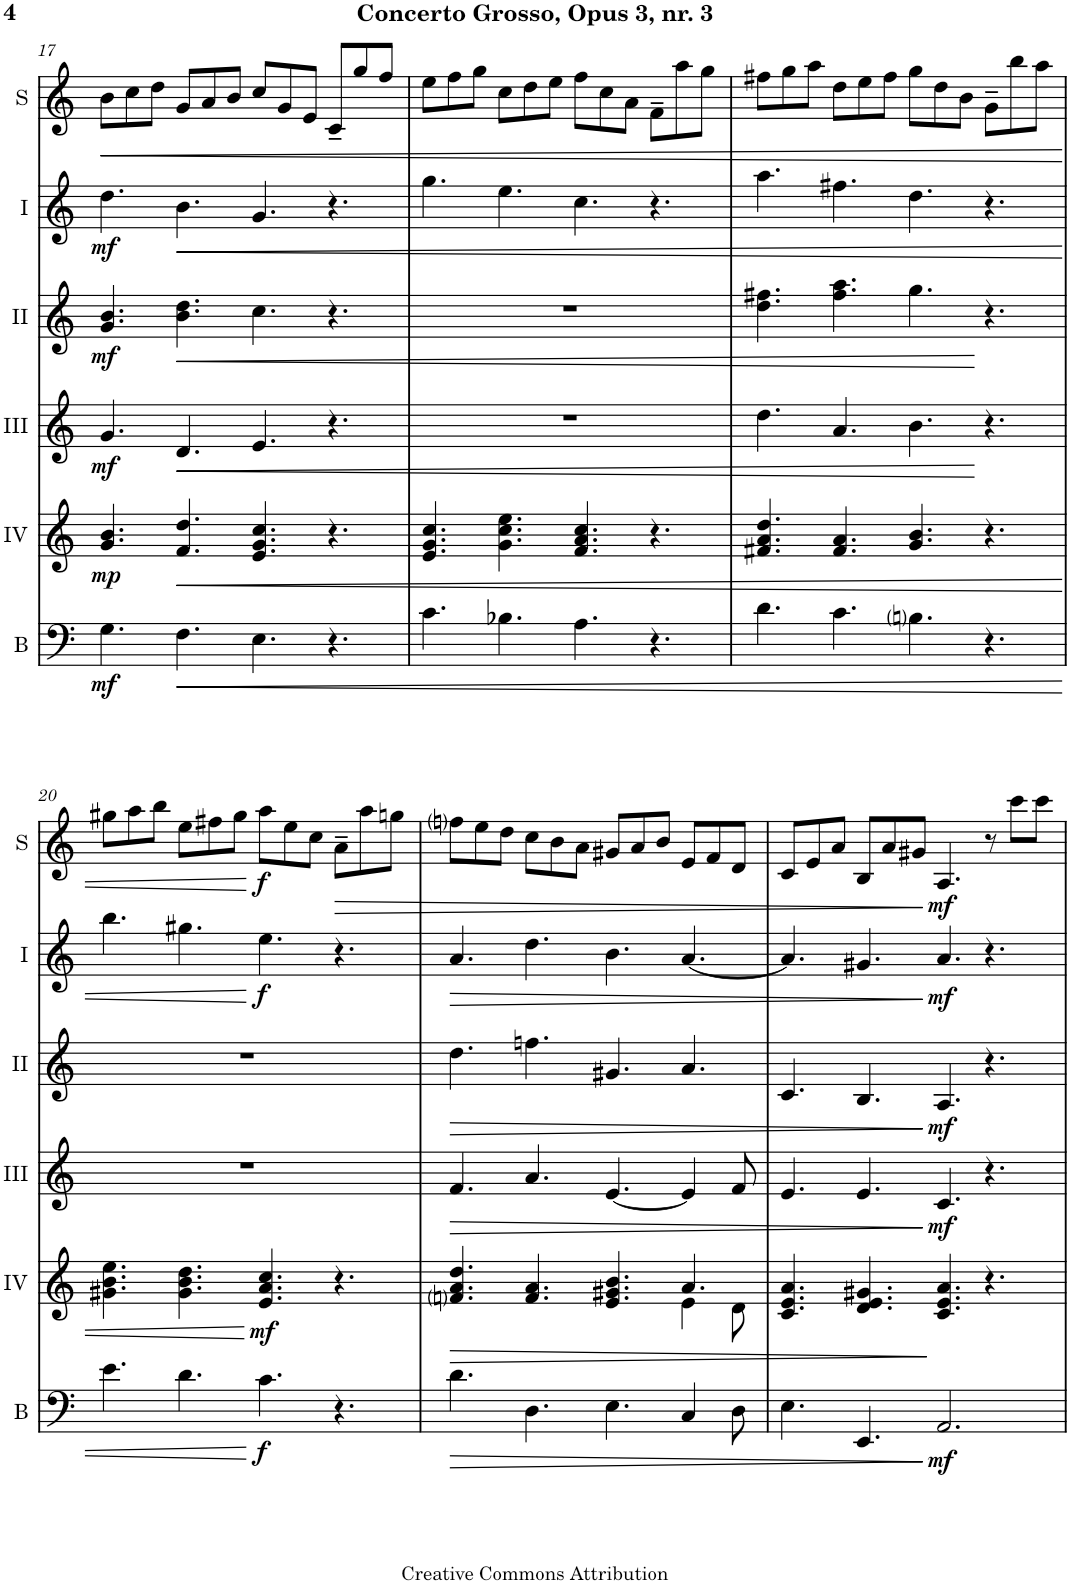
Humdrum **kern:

**kern	**dynam	**kern	**dynam	**kern	**dynam	**kern	**dynam	**kern	**dynam	**kern	**dynam
*part6	*part6	*part5	*part5	*part4	*part4	*part3	*part3	*part2	*part2	*part1	*part1
*staff6	*staff6	*staff5	*staff5	*staff4	*staff4	*staff3	*staff3	*staff2	*staff2	*staff1	*staff1
*I"Bass	*	*I"Acc. 4	*	*I"Acc. 3	*	*I"Acc. 2	*	*I"Acc. 1	*	*I"Solo	*
*I'B	*	*	*	*	*	*	*	*	*	*I'S	*
!!LO:PB:g=z
*clefF4	*	*clefG2	*	*clefG2	*	*clefG2	*	*clefG2	*	*clefG2	*
*Trd7c12	*	*	*	*	*	*	*	*	*	*	*
*k[]	*	*k[]	*	*k[]	*	*k[]	*	*k[]	*	*k[]	*
*M12/8	*	*M12/8	*	*M12/8	*	*M12/8	*	*M12/8	*	*M12/8	*
=17	=17	=17	=17	=17	=17	=17	=17	=17	=17	=17	=17
!	!LO:DY:b	!	!LO:DY:b	!	!LO:DY:b	!	!LO:DY:b	!	!LO:DY:b	!	!LO:HP:b
4.G\	mf	4.g/ 4.b/	mp	4.g/	mf	4.g/ 4.b/	mf	4.dd\	mf	8b\L	<
.	.	.	.	.	.	.	.	.	.	8cc\	.
.	.	.	.	.	.	.	.	.	.	8dd\J	.
!	!LO:HP:b	!	!LO:HP:b	!	!LO:HP:b	!	!LO:HP:b	!	!LO:HP:b	!	!
4.F\	<	4.f/ 4.dd/	<	4.d/	<	4.b\ 4.dd\	<	4.b\	<	8g/L	.
.	.	.	.	.	.	.	.	.	.	8a/	.
.	.	.	.	.	.	.	.	.	.	8b/J	.
4.E\	.	4.e/ 4.g/ 4.cc/	.	4.e/	.	4.cc\	.	4.g/	.	8cc/L	.
.	.	.	.	.	.	.	.	.	.	8g/	.
.	.	.	.	.	.	.	.	.	.	8e/J	.
4.r	.	4.r	.	4.r	.	4.r	.	4.r	.	8c~/L	.
.	.	.	.	.	.	.	.	.	.	8gg/	.
.	.	.	.	.	.	.	.	.	.	8ff/J	.
=18	=18	=18	=18	=18	=18	=18	=18	=18	=18	=18	=18
4.c\	.	4.e/ 4.g/ 4.cc/	.	1.r	.	1.r	.	4.gg\	.	8ee\L	.
.	.	.	.	.	.	.	.	.	.	8ff\	.
.	.	.	.	.	.	.	.	.	.	8gg\J	.
4.B-X\	.	4.g\ 4.cc\ 4.ee\	.	.	.	.	.	4.ee\	.	8cc\L	.
.	.	.	.	.	.	.	.	.	.	8dd\	.
.	.	.	.	.	.	.	.	.	.	8ee\J	.
4.A\	.	4.f/ 4.a/ 4.cc/	.	.	.	.	.	4.cc\	.	8ff\L	.
.	.	.	.	.	.	.	.	.	.	8cc\	.
.	.	.	.	.	.	.	.	.	.	8a\J	.
4.r	.	4.r	.	.	.	.	.	4.r	.	8f~\L	.
.	.	.	.	.	.	.	.	.	.	8aa\	.
.	.	.	.	.	.	.	.	.	.	8gg\J	.
=19	=19	=19	=19	=19	=19	=19	=19	=19	=19	=19	=19
4.d\	.	4.f#X/ 4.a/ 4.dd/	.	4.dd\	.	4.dd\ 4.ff#X\	.	4.aa\	.	8ff#X\L	.
.	.	.	.	.	.	.	.	.	.	8gg\	.
.	.	.	.	.	.	.	.	.	.	8aa\J	.
4.c\	.	4.f#/ 4.a/	.	4.a/	.	4.ff#\ 4.aa\	.	4.ff#X\	.	8dd\L	.
.	.	.	.	.	.	.	.	.	.	8ee\	.
.	.	.	.	.	.	.	.	.	.	8ff#\J	.
4.Bni\	.	4.g/ 4.b/	.	4.b\	.	4.gg\	.	4.dd\	.	8gg\L	.
.	.	.	.	.	.	.	.	.	.	8dd\	.
.	.	.	.	.	.	.	.	.	.	8b\J	.
4.r	.	4.r	.	4.r	[	4.r	[	4.r	.	8g~\L	.
.	.	.	.	.	.	.	.	.	.	8bb\	.
.	.	.	.	.	.	.	.	.	.	8aa\J	.
!!LO:LB:g=z
=20	=20	=20	=20	=20	=20	=20	=20	=20	=20	=20	=20
4.e\	.	4.g#X\ 4.b\ 4.ee\	.	1.r	.	1.r	.	4.bb\	.	8gg#X\L	.
.	.	.	.	.	.	.	.	.	.	8aa\	.
.	.	.	.	.	.	.	.	.	.	8bb\J	.
4.d\	.	4.g#\ 4.b\ 4.dd\	.	.	.	.	.	4.gg#X\	.	8ee\L	.
.	.	.	.	.	.	.	.	.	.	8ff#X\	.
.	.	.	.	.	.	.	.	.	.	8gg#\J	.
!	!LO:DY:n=1:b	!	!LO:DY:n=1:b	!	!	!	!	!	!LO:DY:n=1:b	!	!LO:DY:n=1:b
4.c\	[ f	4.e/ 4.a/ 4.cc/	[ mf	.	.	.	.	4.ee\	[ f	8aa\L	[ f
.	.	.	.	.	.	.	.	.	.	8ee\	.
.	.	.	.	.	.	.	.	.	.	8cc\J	.
!	!	!	!	!	!	!	!	!	!	!	!LO:HP:b
4.r	.	4.r	.	.	.	.	.	4.r	.	8a~\L	>
.	.	.	.	.	.	.	.	.	.	8aa\	.
.	.	.	.	.	.	.	.	.	.	8ggn\J	.
=21	=21	=21	=21	=21	=21	=21	=21	=21	=21	=21	=21
!	!LO:HP:b	!	!LO:HP:b	!	!LO:HP:b	!	!LO:HP:b	!	!LO:HP:b	!	!
*	*	*^	*	*	*	*	*	*	*	*	*
4.d\	>	4.fni/ 4.a/ 4.dd/	4.ryy	>	4.f/	>	4.dd\	>	4.a/	>	8ffni\L	.
.	.	.	.	.	.	.	.	.	.	.	8ee\	.
.	.	.	.	.	.	.	.	.	.	.	8dd\J	.
4.D\	.	4.f/ 4.a/	4.ryy	.	4.a/	.	4.ffn\	.	4.dd\	.	8cc\L	.
.	.	.	.	.	.	.	.	.	.	.	8b\	.
.	.	.	.	.	.	.	.	.	.	.	8a\J	.
4.E\	.	4.e/ 4.g#X/ 4.b/	4.ryy	.	[4.e/	.	4.g#X/	.	4.b\	.	8g#X/L	.
.	.	.	.	.	.	.	.	.	.	.	8a/	.
.	.	.	.	.	.	.	.	.	.	.	8b/J	.
4C/	.	4.a/	4e\	.	4e/]	.	4.a/	.	[4.a/	.	8e/L	.
.	.	.	.	.	.	.	.	.	.	.	8f/	.
8D\	.	.	8d\	.	8f/	.	.	.	.	.	8d/J	.
*	*	*v	*v	*	*	*	*	*	*	*	*	*
=22	=22	=22	=22	=22	=22	=22	=22	=22	=22	=22	=22
4.E\	.	4.c/ 4.e/ 4.a/	.	4.e/	.	4.c/	.	4.a/]	.	8c/L	.
.	.	.	.	.	.	.	.	.	.	8e/	.
.	.	.	.	.	.	.	.	.	.	8a/J	.
4.EE/	.	4.d/ 4.e/ 4.g#X/	.	4.e/	.	4.B/	.	4.g#X/	.	8B/L	.
.	.	.	.	.	.	.	.	.	.	8a/	.
.	.	.	.	.	.	.	.	.	.	8g#X/J	.
!	!LO:DY:n=1:b	!	!	!	!LO:DY:n=1:b	!	!LO:DY:n=1:b	!	!LO:DY:n=1:b	!	!LO:DY:n=1:b
2.AA/	] mf	4.c/ 4.e/ 4.a/	]	4.c/	] mf	4.A/	] mf	4.a/	] mf	4.A/	] mf
.	.	4.r	.	4.r	.	4.r	.	4.r	.	8r	.
.	.	.	.	.	.	.	.	.	.	8ccc\L	.
.	.	.	.	.	.	.	.	.	.	8ccc\J	.
=	=	=	=	=	=	=	=	=	=	=	=
*-	*-	*-	*-	*-	*-	*-	*-	*-	*-	*-	*-
